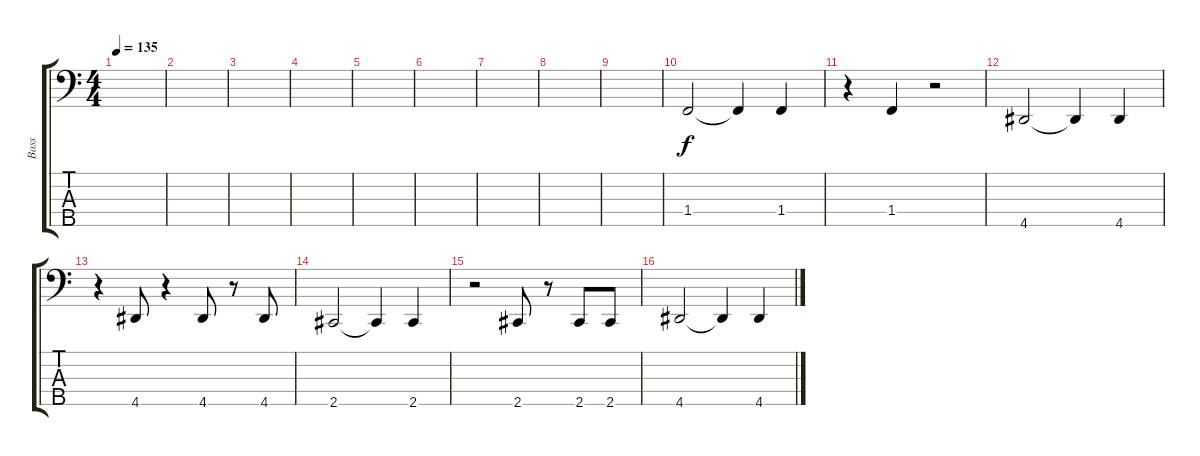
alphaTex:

\track ("Bass" "Bass") {instrument electricbassfinger}
\staff {score tabs}
\tuning (G2 D2 A1 E1 B0) {hide}
\ts (4 4)
\tempo 135
\clef f4
\ks c
|
|
|
|
|
|
|
|
|
1.4.2 1.4{t}.4 1.4.4 |
r.4 1.4.4 r.2 |
4.5.2 4.5{t}.4 4.5.4 |
r.4 4.5.8 r.4 4.5.8 r.8 4.5.8 |
2.5.2 2.5{t}.4 2.5.4 |
r.2 2.5.8 r.8 2.5.8 2.5.8 |
4.5.2 4.5{t}.4 4.5.4
